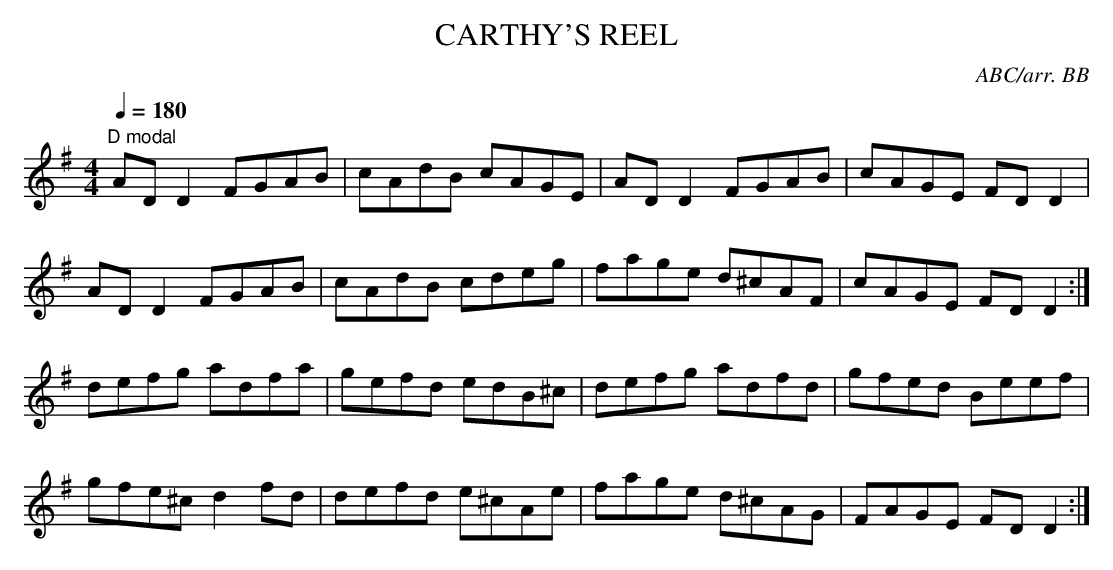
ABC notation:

X:1
T:CARTHY'S REEL
C:ABC/arr. BB
Q:1/4=180
L:1/8
M:4/4
K:G
"D modal"
ADD2 FGAB|cAdB cAGE|ADD2 FGAB|cAGE FD D2|
ADD2 FGAB|cAdB cdeg|fage d^cAF|cAGE FD D2:|
defg adfa|gefd edB^c|defg adfd|gfed Beef|
gfe^c d2fd|defd e^cAe|fage d^cAG|FAGE FDD2:|
